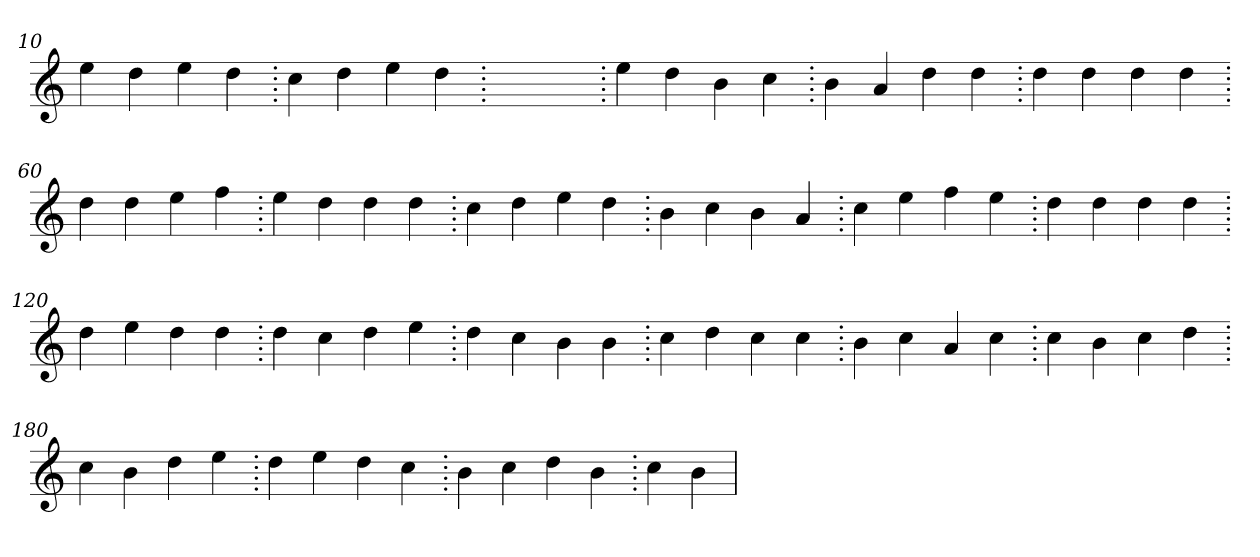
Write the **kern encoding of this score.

**kern
*part1
*staff1
*clefG2
=10.
4ee
4dd
4ee
4dd
=20.
4cc
4dd
4ee
4dd
=30.
1ryy
=30.
4ee
4dd
4b
4cc
=40.
4b
4a
4dd
4dd
=50.
4dd
4dd
4dd
4dd
=60.
4dd
4dd
4ee
4ff
=70.
4ee
4dd
4dd
4dd
=80.
4cc
4dd
4ee
4dd
=90.
4b
4cc
4b
4a
=100.
4cc
4ee
4ff
4ee
=110.
4dd
4dd
4dd
4dd
=120.
4dd
4ee
4dd
4dd
=130.
4dd
4cc
4dd
4ee
=140.
4dd
4cc
4b
4b
=150.
4cc
4dd
4cc
4cc
=160.
4b
4cc
4a
4cc
=170.
4cc
4b
4cc
4dd
=180.
4cc
4b
4dd
4ee
=190.
4dd
4ee
4dd
4cc
=200.
4b
4cc
4dd
4b
=210.
4cc
4b
=
*-
